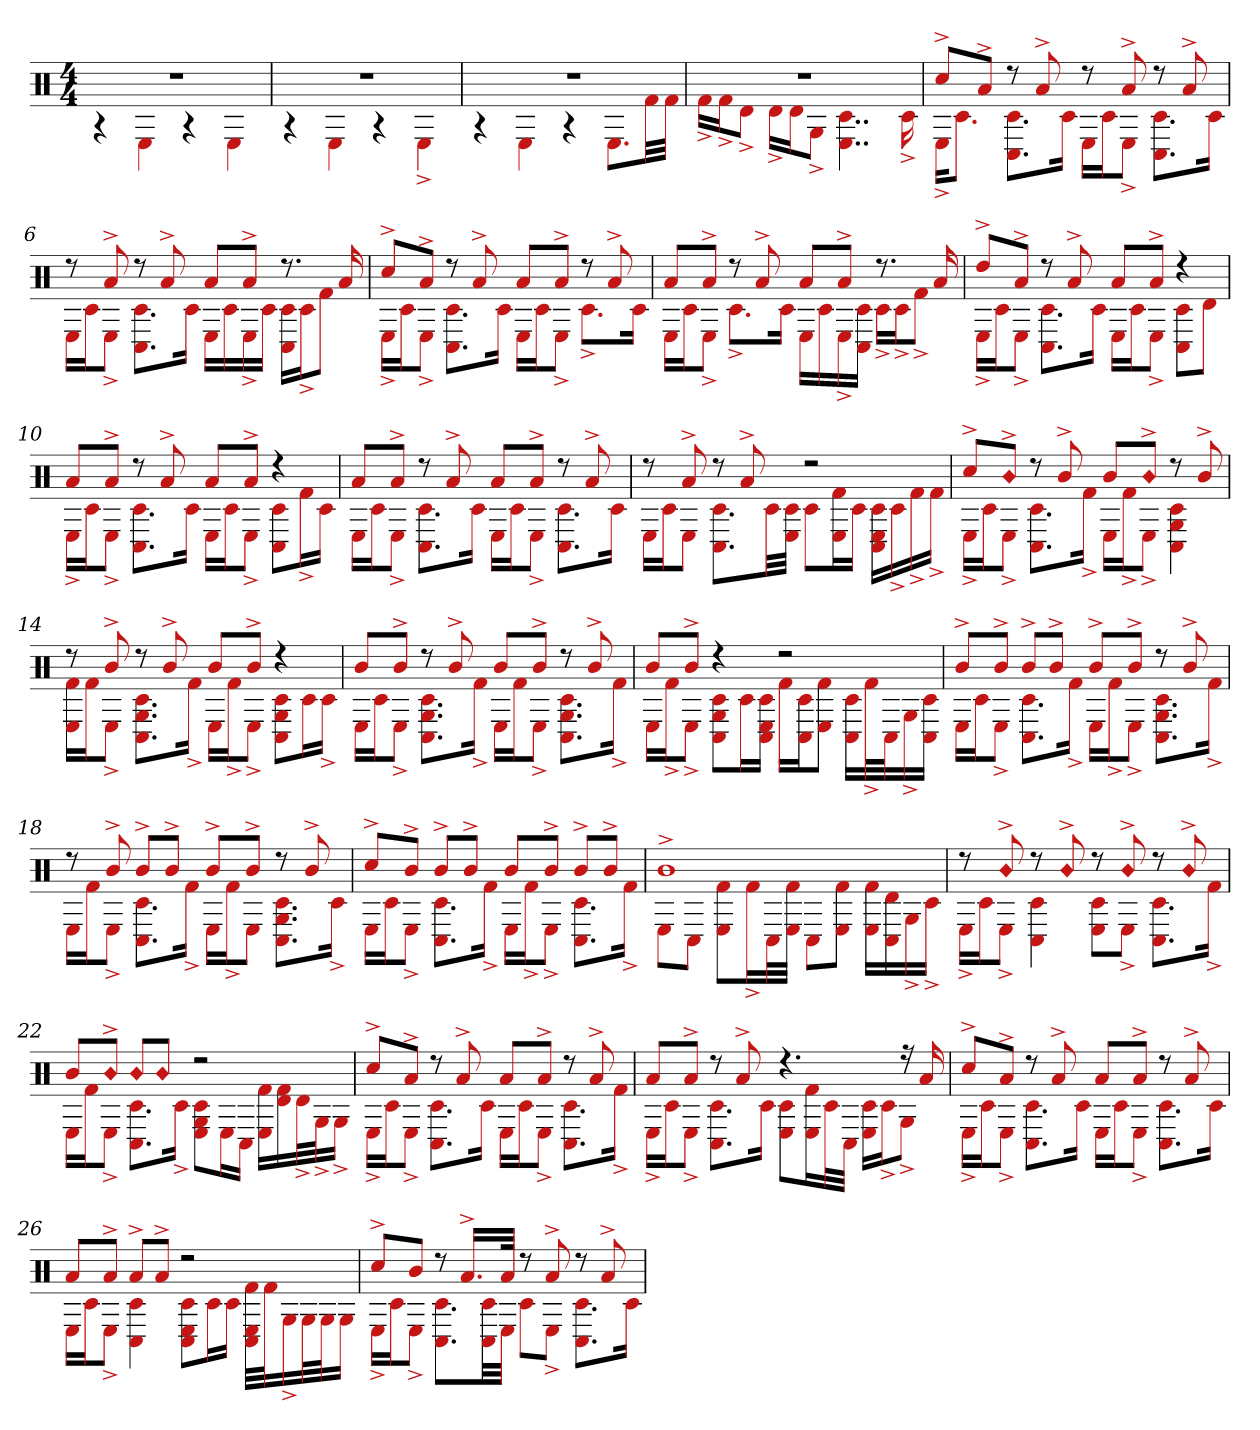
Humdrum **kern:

**kern
*part1
*staff1
*clefX
*k[]
*M4/4
=1
*^
1r	4r
.	4E
.	4r
.	4E
=2	=2
1r	4r
.	4E
.	4r
.	4E^
=3	=3
1r	4r
.	4E
.	4r
.	8.EL
.	32f#LL
.	32f#JJJ
=4	=4
1r	16f#^LL
.	16f#^J
.	8d^J
.	16d^LL
.	16dJ
.	8G^J
.	4..E 4..c#
.	16c#^
=5	=5
8cc#^L	16E^KL
.	8.c#J
8a^J	.
8r	8.C# 8.c#L
8a^	.
.	16c#Jk
8r	16ELL
.	16c#J
8a^	8E^J
8r	8.C# 8.c#L
8a^	.
.	16c#Jk
=6	=6
8r	16ELL
.	16c#J
8a^	8E^J
8r	8.C# 8.c#L
8a^	.
.	16c#Jk
8aL	16ELL
.	16c#
8a^J	16E^
.	16c#JJ
8.r	16C# 16c#LL
.	16c#^J
.	8f#J
16a	.
=7	=7
8cc#^L	16E^LL
.	16c#J
8a^J	8E^J
8r	8.C# 8.c#L
8a^	.
.	16c#Jk
8aL	16ELL
.	16c#J
8a^J	8E^J
8r	8.c#^L
8a^	.
.	16c#Jk
=8	=8
8aL	16ELL
.	16c#J
8a^J	8E^J
8r	8.c#^L
8a^	.
.	16c#Jk
8aL	16ELL
.	16c#
8a^J	16E^
.	16c# 16C#JJ
8.r	16c#^LL
.	16c#^J
.	8f#^J
16a	.
=9	=9
8dd^L	16E^LL
.	16c#J
8a^J	8E^J
8r	8.C# 8.c#L
8a^	.
.	16c#Jk
8aL	16ELL
.	16c#J
8a^J	8E^J
4r	8C# 8c#L
.	8dJ
=10	=10
8aL	16E^LL
.	16c#J
8a^J	8E^J
8r	8.C# 8.c#L
8a^	.
.	16c#Jk
8aL	16ELL
.	16c#J
8a^J	8E^J
4r	8C# 8c#L
.	16f#^L
.	16c#JJ
=11	=11
8aL	16ELL
.	16c#J
8a^J	8E^J
8r	8.C# 8.c#L
8a^	.
.	16c#Jk
8aL	16ELL
.	16c#J
8a^J	8E^J
8r	8.C# 8.c#L
8a^	.
.	16c#Jk
=12	=12
8r	16ELL
.	16c#J
8a^	8EJ
8r	8.C# 8.c#L
8a^	.
.	32c#LL
.	32c# 32EJJJ
2r	8c#L
.	16f# 16EL
.	16c#JJ
.	16C# 16c# 16ELL
.	16c#^
.	16f#^
.	16f#^JJ
=13	=13
8cc#^L	16E^LL
.	16c#J
!LO:N:head=diamond	!
8b^J	8E^J
8r	8.C# 8.c#L
8b^	.
.	16f#^Jk
8bL	16ELL
.	16f#^J
!LO:N:head=diamond	!
8b^J	8E^J
8r	4C# 4c# 4G
8b^	.
=14	=14
8r	16f# 16ELL
.	16f#J
8b^	8E^J
8r	8.C# 8.c# 8.GL
8b^	.
.	16f#^Jk
8bL	16ELL
.	16f#^J
8b^J	8E^J
4r	8C# 8c# 8GL
.	16c#L
.	16c#^JJ
=15	=15
8bL	16ELL
.	16c#J
8b^J	8E^J
8r	8.C# 8.G 8.c#L
8b^	.
.	16f#^Jk
8bL	16ELL
.	16f#J
8b^J	8E^J
8r	8.C# 8.c# 8.GL
8b^	.
.	16f#^Jk
=16	=16
8bL	16ELL
.	16f#^J
8b^J	8E^J
4r	8C# 8G 8c#L
.	16c#L
.	16E 16c# 16C#JJ
2r	16f#LL
.	16C# 16c#J
.	8E 8f#J
.	16C# 16c#LL
.	32f#^L
.	32C#J
.	16G^
.	16c# 16C#JJ
=17	=17
8b^L	16ELL
.	16c#J
8b^J	8E^J
8b^L	8.C# 8.c#L
8b^J	.
.	16f#^Jk
8b^L	16ELL
.	16f#^J
8b^J	8E^J
8r	8.C# 8.c# 8.GL
8b^	.
.	16f#^Jk
=18	=18
8r	16ELL
.	16f#J
8b^	8E^J
8b^L	8.C# 8.c#L
8b^J	.
.	16f#^Jk
8b^L	16ELL
.	16f#^J
8b^J	8EJ
8r	8.C# 8.G 8.c#L
8b^	.
.	16c#^Jk
=19	=19
8cc#^L	16ELL
.	16c#J
8b^J	8E^J
8b^L	8.C# 8.c#L
8b^J	.
.	16f#^Jk
8bL	16ELL
.	16f#^J
8b^J	8E^J
8b^L	8.C# 8.c#L
8b^J	.
.	16f#^Jk
=20	=20
1b^	8EL
.	8C#J
.	8E 8f#L
.	16f#^L
.	32C#L
.	32f# 32EJJJ
.	8C#L
.	8f# 8EJ
.	16f# 16ELL
.	16C# 16d
.	16G^
.	16c#^JJ
=21	=21
8r	16E^LL
.	16c#J
!LO:N:head=diamond	!
8b^	8E^J
8r	4C# 4c#
!LO:N:head=diamond	!
8b^	.
8r	8E 8c#L
!LO:N:head=diamond	!
8b^	8E^J
8r	8.C# 8.c#L
!LO:N:head=diamond	!
8b^	.
.	16f#^Jk
=22	=22
8bL	16ELL
.	16f#J
!LO:N:head=diamond	!
8b^J	8E^J
!LO:N:head=diamond	!
8bL	8.C# 8.c#L
!LO:N:head=diamond	!
8bJ	.
.	16c#^Jk
2r	8E 8c# 8GL
.	16EL
.	16C#JJ
.	16f# 16ELL
.	16f# 16d
.	32d^L
.	32G^J
.	16G^JJ
=23	=23
8cc#^L	16E^LL
.	16c#J
8a^J	8E^J
8r	8.C# 8.c#L
8a^	.
.	16c#Jk
8aL	16ELL
.	16c#J
8a^J	8E^J
8r	8.C# 8.c#L
8a^	.
.	16f#^Jk
=24	=24
8aL	16E^LL
.	16c#J
8a^J	8E^J
8r	8.C# 8.c#L
8a^	.
.	16c#Jk
4.r	8E 8c#L
.	16f# 16EL
.	32c#L
.	32C#JJJ
.	16E 16c#LL
.	16c#^J
16r	8G^J
16a	.
=25	=25
8cc#^L	16E^LL
.	16c#J
8a^J	8E^J
8r	8.C# 8.c#L
8a^	.
.	16c#Jk
8aL	16ELL
.	16c#J
8a^J	8E^J
8r	8.C# 8.c#L
8a^	.
.	16c#Jk
=26	=26
8aL	16ELL
.	16c#J
8a^J	8E^J
8a^L	4C# 4c#
8a^J	.
2r	8C# 8E 8c#L
.	16c#L
.	16c#JJ
.	32C# 32f# 32ELLL
.	32f#J
.	16G^
.	32GL
.	32GJ
.	16GJJ
=27	=27
8cc#^L	16E^LL
.	16c#J
8bJ	8E^J
8r	8.C# 8.c#L
16.a^LL	.
.	32c# 32C#LL
32aJJk	32EJJJ
8r	8c#L
8a^	8E^J
8r	8.C# 8.c#L
8a^	.
.	16c#Jk
*v	*v
=
*-
